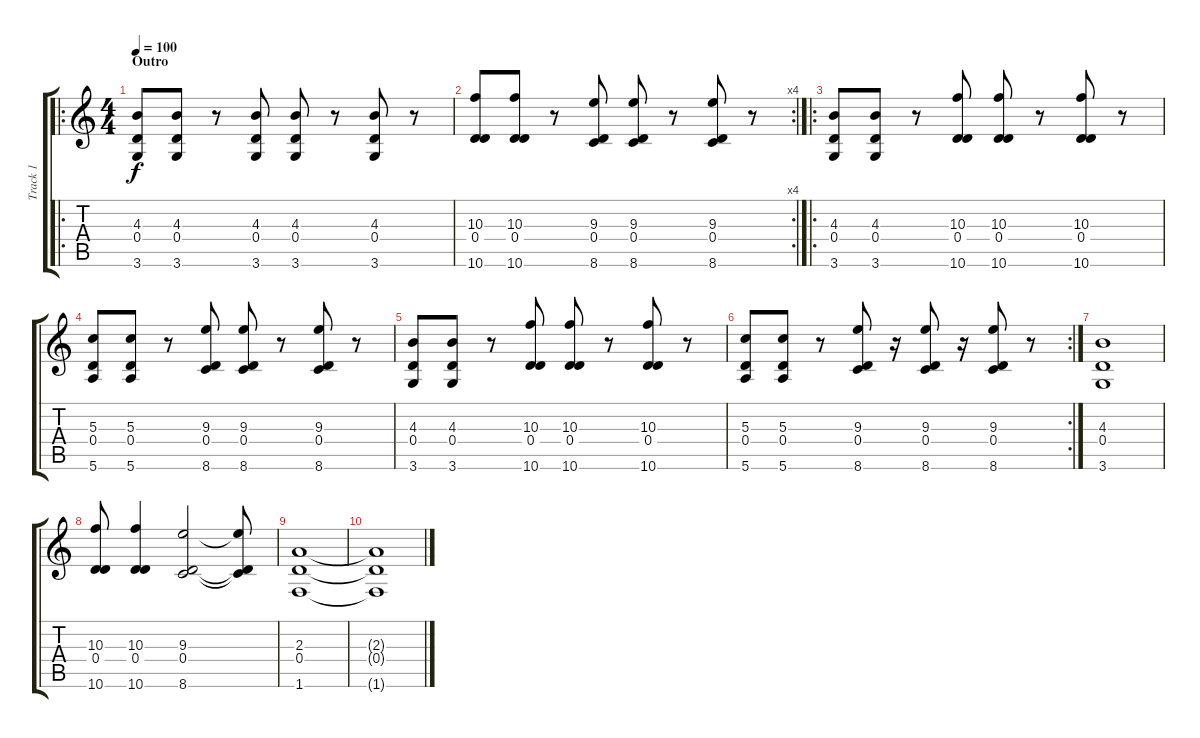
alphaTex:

\track ("Track 1" "Track 1") {instrument electricguitarjazz}
\staff {score tabs}
\tuning (E4 B3 G3 D3 A2 E2) {hide}
\ro
\ts (4 4)
\section ("" "Outro")
\tempo 100
\clef g2
\ks c
(4.3 0.4 3.6).8{dy f} (4.3 0.4 3.6).8 r.8 (4.3 0.4 3.6).8 (4.3 0.4 3.6).8 r.8 (4.3 0.4 3.6).8 r.8 |
\rc 4
(10.3 0.4 10.6).8 (10.3 0.4 10.6).8 r.8 (9.3 0.4 8.6).8 (9.3 0.4 8.6).8 r.8 (9.3 0.4 8.6).8 r.8 |
\ro
(4.3 0.4 3.6).8 (4.3 0.4 3.6).8 r.8 (10.3 0.4 10.6).8 (10.3 0.4 10.6).8 r.8 (10.3 0.4 10.6).8 r.8 |
(5.3 0.4 5.6).8 (5.3 0.4 5.6).8 r.8 (9.3 0.4 8.6).8 (9.3 0.4 8.6).8 r.8 (9.3 0.4 8.6).8 r.8 |
(4.3 0.4 3.6).8 (4.3 0.4 3.6).8 r.8 (10.3 0.4 10.6).8 (10.3 0.4 10.6).8 r.8 (10.3 0.4 10.6).8 r.8 |
\rc 2
(5.3 0.4 5.6).8 (5.3 0.4 5.6).8 r.8 (9.3 0.4 8.6).8 r.16 (9.3 0.4 8.6).8 r.16 (9.3 0.4 8.6).8 r.8 |
(4.3 0.4 3.6).1 |
(10.3 0.4 10.6).8 (10.3 0.4 10.6).4 (9.3 0.4 8.6).2 (9.3{t} 0.4{t} 8.6{t}).8 |
(2.3 0.4 1.6).1 |
(2.3{t} 0.4{t} 1.6{t}).1
